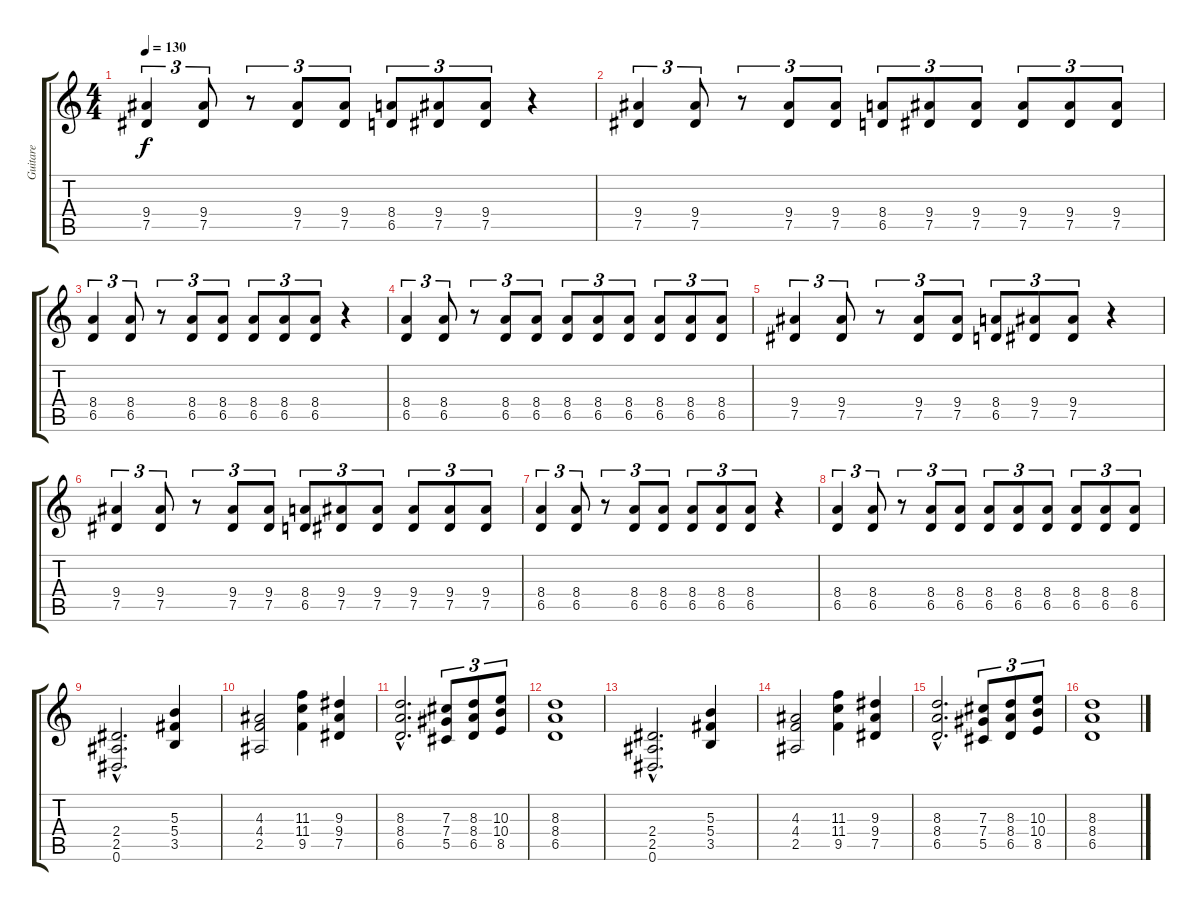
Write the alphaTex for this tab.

\track ("Guitare " "Guitare ") {instrument acousticguitarsteel}
\staff {score tabs}
\tuning (Eb4 Bb3 Gb3 Db3 Ab2 Eb2) {hide}
\ts (4 4)
\tempo 130
\clef g2
\ks c
(9.4 7.5).4{tu (3 2) dy f balance 8} (9.4 7.5).8{tu (3 2)} r.8{tu (3 2)} (9.4 7.5).8{tu (3 2)} (9.4 7.5).8{tu (3 2)} (8.4 6.5).8{tu (3 2)} (9.4 7.5).8{tu (3 2)} (9.4 7.5).8{tu (3 2)} r.4 |
(9.4 7.5).4{tu (3 2)} (9.4 7.5).8{tu (3 2)} r.8{tu (3 2)} (9.4 7.5).8{tu (3 2)} (9.4 7.5).8{tu (3 2)} (8.4 6.5).8{tu (3 2)} (9.4 7.5).8{tu (3 2)} (9.4 7.5).8{tu (3 2)} (9.4 7.5).8{tu (3 2)} (9.4 7.5).8{tu (3 2)} (9.4 7.5).8{tu (3 2)} |
(8.4 6.5).4{tu (3 2)} (8.4 6.5).8{tu (3 2)} r.8{tu (3 2)} (8.4 6.5).8{tu (3 2)} (8.4 6.5).8{tu (3 2)} (8.4 6.5).8{tu (3 2)} (8.4 6.5).8{tu (3 2)} (8.4 6.5).8{tu (3 2)} r.4 |
(8.4 6.5).4{tu (3 2)} (8.4 6.5).8{tu (3 2)} r.8{tu (3 2)} (8.4 6.5).8{tu (3 2)} (8.4 6.5).8{tu (3 2)} (8.4 6.5).8{tu (3 2)} (8.4 6.5).8{tu (3 2)} (8.4 6.5).8{tu (3 2)} (8.4 6.5).8{tu (3 2)} (8.4 6.5).8{tu (3 2)} (8.4 6.5).8{tu (3 2)} |
(9.4 7.5).4{tu (3 2)} (9.4 7.5).8{tu (3 2)} r.8{tu (3 2)} (9.4 7.5).8{tu (3 2)} (9.4 7.5).8{tu (3 2)} (8.4 6.5).8{tu (3 2)} (9.4 7.5).8{tu (3 2)} (9.4 7.5).8{tu (3 2)} r.4 |
(9.4 7.5).4{tu (3 2)} (9.4 7.5).8{tu (3 2)} r.8{tu (3 2)} (9.4 7.5).8{tu (3 2)} (9.4 7.5).8{tu (3 2)} (8.4 6.5).8{tu (3 2)} (9.4 7.5).8{tu (3 2)} (9.4 7.5).8{tu (3 2)} (9.4 7.5).8{tu (3 2)} (9.4 7.5).8{tu (3 2)} (9.4 7.5).8{tu (3 2)} |
(8.4 6.5).4{tu (3 2)} (8.4 6.5).8{tu (3 2)} r.8{tu (3 2)} (8.4 6.5).8{tu (3 2)} (8.4 6.5).8{tu (3 2)} (8.4 6.5).8{tu (3 2)} (8.4 6.5).8{tu (3 2)} (8.4 6.5).8{tu (3 2)} r.4 |
(8.4 6.5).4{tu (3 2)} (8.4 6.5).8{tu (3 2)} r.8{tu (3 2)} (8.4 6.5).8{tu (3 2)} (8.4 6.5).8{tu (3 2)} (8.4 6.5).8{tu (3 2)} (8.4 6.5).8{tu (3 2)} (8.4 6.5).8{tu (3 2)} (8.4 6.5).8{tu (3 2)} (8.4 6.5).8{tu (3 2)} (8.4 6.5).8{tu (3 2)} |
(2.4{hac} 2.5{hac} 0.6{hac}).2{d balance 0} (5.3 5.4 3.5).4 |
(4.3 4.4 2.5).2 (11.3 11.4 9.5).4 (9.3 9.4 7.5).4 |
(8.3{hac} 8.4{hac} 6.5{hac}).2{d} (7.3 7.4 5.5).8{tu (3 2)} (8.3 8.4 6.5).8{tu (3 2)} (10.3 10.4 8.5).8{tu (3 2)} |
(8.3 8.4 6.5).1 |
(2.4{hac} 2.5{hac} 0.6{hac}).2{d} (5.3 5.4 3.5).4 |
(4.3 4.4 2.5).2 (11.3 11.4 9.5).4 (9.3 9.4 7.5).4 |
(8.3{hac} 8.4{hac} 6.5{hac}).2{d} (7.3 7.4 5.5).8{tu (3 2)} (8.3 8.4 6.5).8{tu (3 2)} (10.3 10.4 8.5).8{tu (3 2)} |
(8.3 8.4 6.5).1
